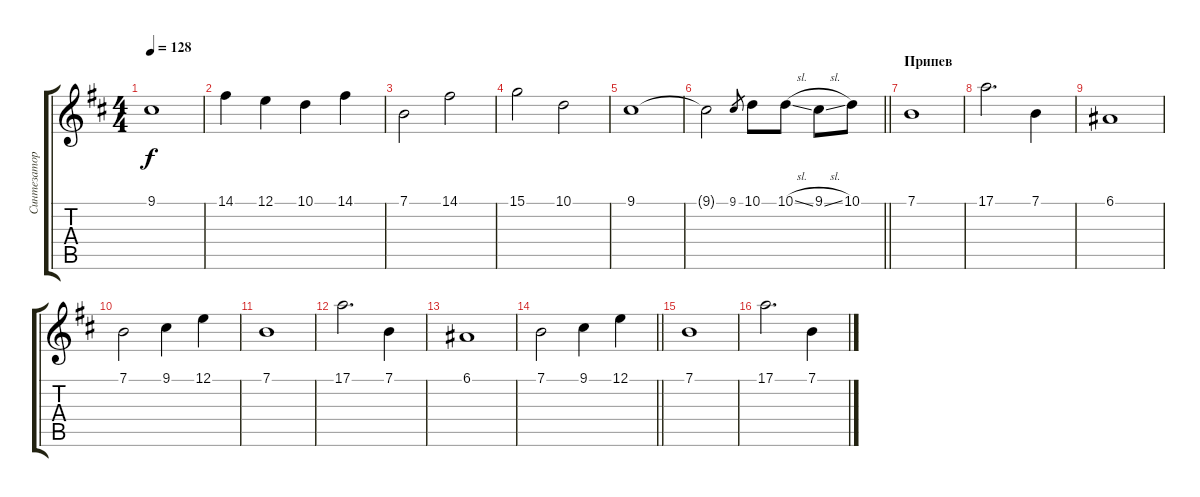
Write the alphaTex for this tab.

\track ("Синтезатор" "Синтезатор") {instrument stringensemble1}
\staff {score tabs}
\tuning (E4 B3 G3 D3 A2 E2) {hide}
\ts (4 4)
\tempo 128
\clef g2
\ks bminor
9.1.1{dy f} |
14.1.4 12.1.4 10.1.4 14.1.4 |
7.1.2 14.1.2 |
15.1.2 10.1.2 |
9.1.1 |
\barLineRight lightlight
9.1{t}.2 9.1.8{gr} 10.1.8 10.1{sl}.8 9.1{sl}.8 10.1.8 |
\section ("" "Припев")
7.1.1{volume 9 instrument stringensemble1} |
17.1.2{d} 7.1.4 |
6.1.1 |
7.1.2 9.1.4 12.1.4 |
7.1.1 |
17.1.2{d} 7.1.4 |
6.1.1 |
\barLineRight lightlight
7.1.2 9.1.4 12.1.4 |
7.1.1 |
17.1.2{d} 7.1.4
